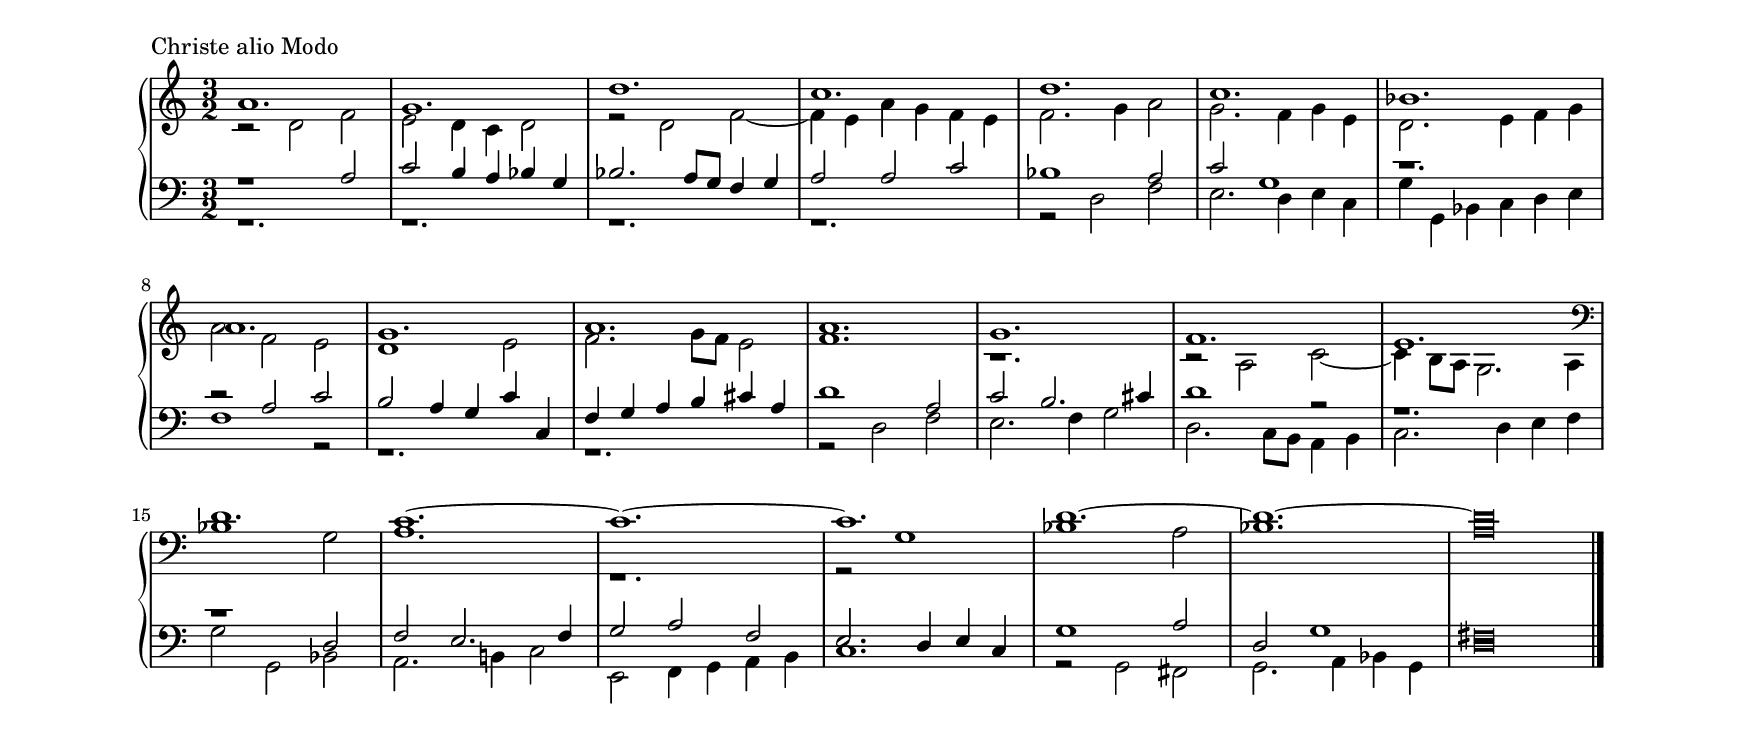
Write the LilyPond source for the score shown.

%! Title: Christe alio Modo
%! Part: I
%! No: 6
%! Remark:

\version "2.22.1"
\include "italiano.ly"

%****************************************************************
% Start cut-&-pastable-section

%****************************************************************

\paper {
  % Set paper
  #(set-paper-size "a4landscape")
  indent = 0\mm
  line-width = 250\mm
  ragged-right = ##f
  line-width = #(- line-width (* mm 3.000000) (* mm 1))
}

\layout {
  
}

%*****************************************
%  Set Header
%*****************************************
\header {
  %title = "KYRIE"
  %subtitle = "Kyrie"
  %subsubtitle = "Fiori Musicali"
  %composer = "G. Frescobaldi"
  %opus = "F.12/03"
  %tagline = "© 2022 Hautbois Project"
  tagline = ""
}

%*****************************************
% Start Voice
% Write the voices here
%*****************************************
MyMeter = \time 3/2
MyTempo = \tempo "Adantino"
MyKey = \key do \major
PieceName = "Christe alio Modo"

PieceVIS = \relative la' {
  % bar 1	- 5
  la1. | sol1. | re'1. | do1. | re1. |
  
  % bar 6 - 10
  do1. | sib1. | la1. | sol1. | la1. |
  
  % bar 11 - 15
  la1. | sol1. | fa1. | mi1. | \clef "bass" re1. |
  
  % bar 16 - 20
  do1.~ | do1.~ | do1. | re1.~ | re1.~ |
  \once \override NoteHead.style = #'baroque
  re\breve*1/2 s2|
  
  \bar "|."
}

PieceVIA = \relative re' {
  % bar 1	- 5
  r2 re2 fa | mi2 re4 do re2 | r2 re fa~ |
  fa4 mi la sol fa mi | fa2. sol4 la2 |
  
  % bar 6 - 10
  sol2. fa4 sol mi | re2. mi4 fa sol |
  la2 fa mi | re1 mi2 | fa2. sol8 fa mi2 |
  
  % bar 11 - 15
  fa1. | r1. | r2 la, do~ |
  do4 si8 la sol2. la4 | sib1 sol2 |
  
  % bar 16 - 20
  la1. | r1. | r2 sol1 | sib1 la2 | sib1. |
  \once \override NoteHead.style = #'baroque
  la\breve*1/2 s2 |
  
  \bar "|."
}

PieceVIT = \relative la {
  % bar 1	- 5
  r1 la2 | do2 si4 la sib sol |
  sib2. la8 sol fa4 sol |
  la2 la do | sib1 la2 |
  
  % bar 6 - 10
  do2 sol1 | r1. | r2 la2 do |
  si2 la4 sol do do, | fa4 sol la si dod la |
  
  % bar 11 - 15
  re1 la2 | do2 si2. dod4 |
  re1 r2 | r1. | r1 re,2 |
  
  % bar 16 - 20
  fa2 mi2. fa4 | sol2 la fa |
  mi2. re4 mi do | sol'1 la2 | re,2 sol1 |
  \once \override NoteHead.style = #'baroque
  fad\breve*1/2 s2 |
  
  \bar "|."
}

PieceVIB = \relative re {
  % bar 1	- 5
  r1. | r1. | r1. | r1. | r2 re fa |
  
  % bar 6 - 10
  mi2. re4 mi do |
  sol' sol, sib do re mi |
  fa1 r2 | r1. | r1. |
  
  % bar 11 - 15
  r2 re fa | mi2. fa4 sol2 |
  re2. do8 si la4 si | do2. re4 mi fa |
  sol2 sol, sib |
  
  % bar 16 - 20
  la2. si!4 do2 | mi,2 fa4 sol la si |
  do1. | r2 sol fad | sol2. la4 sib sol |
  \once \override NoteHead.style = #'baroque
  re'\breve*1/2 s2 |
  
  \bar "|."
}

%*****************************************
%  Start Score
%*****************************************

\markup { \vspace #1 }
\score {
  \header {
    piece = \PieceName
  }
  \new PianoStaff <<
    \new Staff { 
      \clef "treble" 
      %\MyTempo
      \MyKey
      \MyMeter
      <<
        \PieceVIS
        \\
        \PieceVIA
      >>
    }
    \new Staff { 
      \clef "bass" 
      %\MyTempo
      \MyKey
      \MyMeter
      <<
        \PieceVIT
        \\
        \PieceVIB
      >>
    }
  >>
}